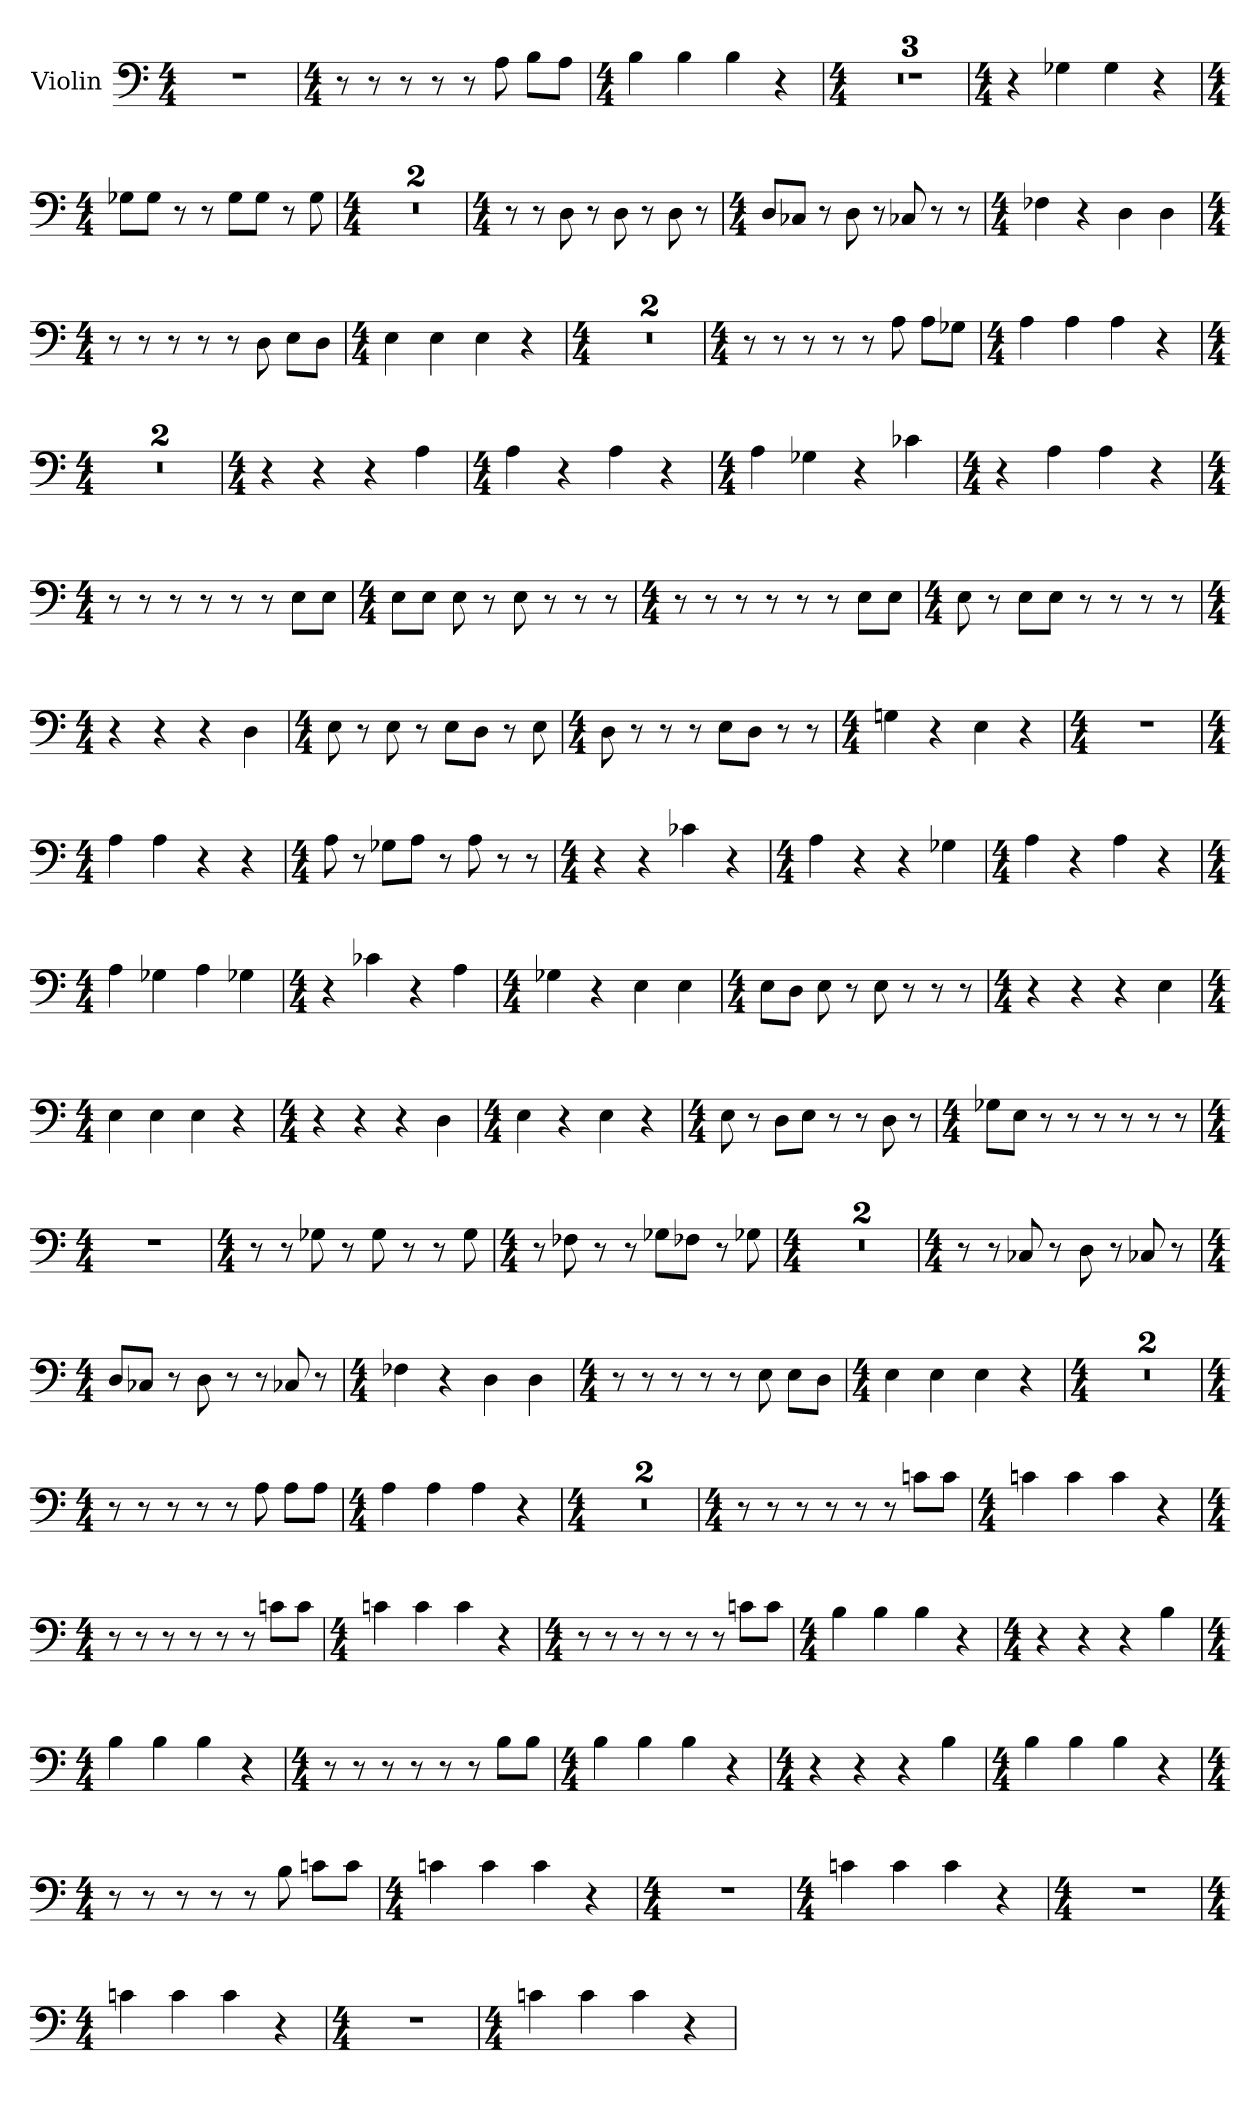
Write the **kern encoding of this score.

**kern
*part1
*staff1
*I"Violin
*I'Vln
*M4/4
=
1r
=
*M4/4
8r
8r
8r
8r
8r
8A
8BL
8AJ
=
*M4/4
4B
4B
4B
4r
=
*M4/4
1r
=
*M4/4
1r
=
*M4/4
1r
=
*M4/4
4r
4G-X
4G-
4r
=
*M4/4
8G-XL
8G-J
8r
8r
8G-L
8G-J
8r
8G-
=
*M4/4
1r
=
*M4/4
1r
=
*M4/4
8r
8r
8D
8r
8D
8r
8D
8r
=
*M4/4
8DL
8C-XJ
8r
8D
8r
8C-X
8r
8r
=
*M4/4
4F-X
4r
4D
4D
=
*M4/4
8r
8r
8r
8r
8r
8D
8EL
8DJ
=
*M4/4
4E
4E
4E
4r
=
*M4/4
1r
=
*M4/4
1r
=
*M4/4
8r
8r
8r
8r
8r
8A
8AL
8G-XJ
=
*M4/4
4A
4A
4A
4r
=
*M4/4
1r
=
*M4/4
1r
=
*M4/4
4r
4r
4r
4A
=
*M4/4
4A
4r
4A
4r
=
*M4/4
4A
4G-X
4r
4c-X
=
*M4/4
4r
4A
4A
4r
=
*M4/4
8r
8r
8r
8r
8r
8r
8EL
8EJ
=
*M4/4
8EL
8EJ
8E
8r
8E
8r
8r
8r
=
*M4/4
8r
8r
8r
8r
8r
8r
8EL
8EJ
=
*M4/4
8E
8r
8EL
8EJ
8r
8r
8r
8r
=
*M4/4
4r
4r
4r
4D
=
*M4/4
8E
8r
8E
8r
8EL
8DJ
8r
8E
=
*M4/4
8D
8r
8r
8r
8EL
8DJ
8r
8r
=
*M4/4
4Gn
4r
4E
4r
=
*M4/4
1r
=
*M4/4
4A
4A
4r
4r
=
*M4/4
8A
8r
8G-XL
8AJ
8r
8A
8r
8r
=
*M4/4
4r
4r
4c-X
4r
=
*M4/4
4A
4r
4r
4G-X
=
*M4/4
4A
4r
4A
4r
=
*M4/4
4A
4G-X
4A
4G-X
=
*M4/4
4r
4c-X
4r
4A
=
*M4/4
4G-X
4r
4E
4E
=
*M4/4
8EL
8DJ
8E
8r
8E
8r
8r
8r
=
*M4/4
4r
4r
4r
4E
=
*M4/4
4E
4E
4E
4r
=
*M4/4
4r
4r
4r
4D
=
*M4/4
4E
4r
4E
4r
=
*M4/4
8E
8r
8DL
8EJ
8r
8r
8D
8r
=
*M4/4
8G-XL
8EJ
8r
8r
8r
8r
8r
8r
=
*M4/4
1r
=
*M4/4
8r
8r
8G-X
8r
8G-
8r
8r
8G-
=
*M4/4
8r
8F-X
8r
8r
8G-XL
8F-XJ
8r
8G-X
=
*M4/4
1r
=
*M4/4
1r
=
*M4/4
8r
8r
8C-X
8r
8D
8r
8C-X
8r
=
*M4/4
8DL
8C-XJ
8r
8D
8r
8r
8C-X
8r
=
*M4/4
4F-X
4r
4D
4D
=
*M4/4
8r
8r
8r
8r
8r
8E
8EL
8DJ
=
*M4/4
4E
4E
4E
4r
=
*M4/4
1r
=
*M4/4
1r
=
*M4/4
8r
8r
8r
8r
8r
8A
8AL
8AJ
=
*M4/4
4A
4A
4A
4r
=
*M4/4
1r
=
*M4/4
1r
=
*M4/4
8r
8r
8r
8r
8r
8r
8cnL
8cJ
=
*M4/4
4cn
4c
4c
4r
=
*M4/4
8r
8r
8r
8r
8r
8r
8cnL
8cJ
=
*M4/4
4cn
4c
4c
4r
=
*M4/4
8r
8r
8r
8r
8r
8r
8cnL
8cJ
=
*M4/4
4B
4B
4B
4r
=
*M4/4
4r
4r
4r
4B
=
*M4/4
4B
4B
4B
4r
=
*M4/4
8r
8r
8r
8r
8r
8r
8BL
8BJ
=
*M4/4
4B
4B
4B
4r
=
*M4/4
4r
4r
4r
4B
=
*M4/4
4B
4B
4B
4r
=
*M4/4
8r
8r
8r
8r
8r
8B
8cnL
8cJ
=
*M4/4
4cn
4c
4c
4r
=
*M4/4
1r
=
*M4/4
4cn
4c
4c
4r
=
*M4/4
1r
=
*M4/4
4cn
4c
4c
4r
=
*M4/4
1r
=
*M4/4
4cn
4c
4c
4r
=
*-
